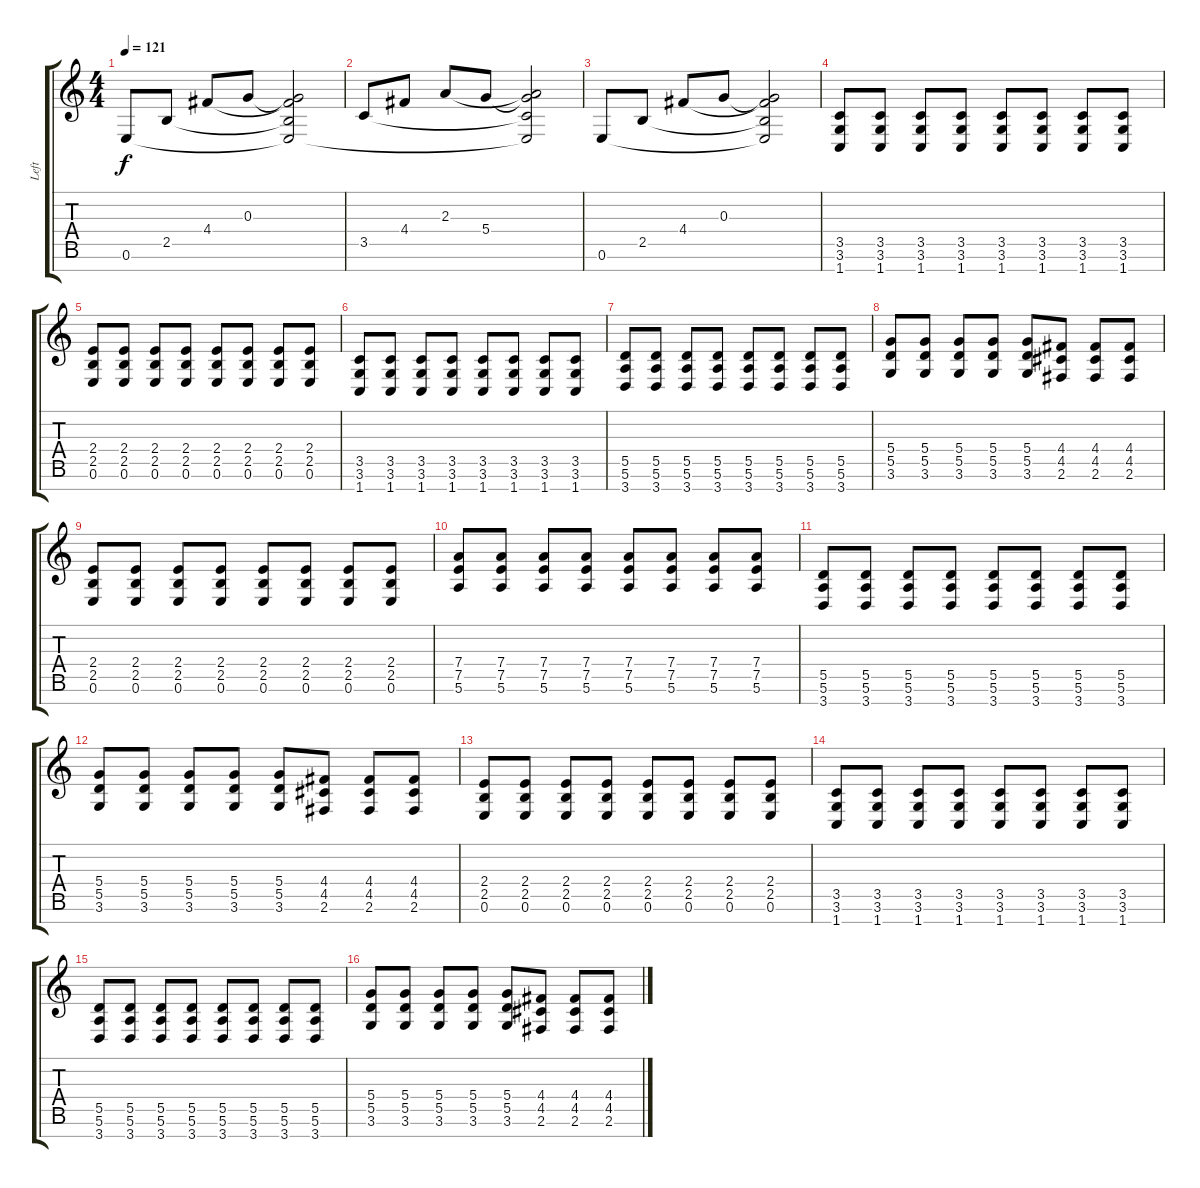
\track ("Left" "Left") {instrument distortionguitar}
\staff {score tabs}
\tuning (E4 B3 G3 D3 A2 E2 B1) {hide}
\ts (4 4)
\tempo 121
\clef g2
\ks c
0.6.8{dy f} 2.5.8 4.4.8 0.3.8 (0.3{t} 4.4{t} 2.5{t} 0.6{t}).2 |
3.5.8 4.4.8 2.3.8 5.4.8 (2.3{t} 5.4{t} 3.5{t} 0.6{t}).2 |
0.6.8 2.5.8 4.4.8 0.3.8 (0.3{t} 4.4{t} 2.5{t} 0.6{t}).2 |
(3.5 3.6 1.7).8 (3.5 3.6 1.7).8 (3.5 3.6 1.7).8 (3.5 3.6 1.7).8 (3.5 3.6 1.7).8 (3.5 3.6 1.7).8 (3.5 3.6 1.7).8 (3.5 3.6 1.7).8 |
(2.4 2.5 0.6).8 (2.4 2.5 0.6).8 (2.4 2.5 0.6).8 (2.4 2.5 0.6).8 (2.4 2.5 0.6).8 (2.4 2.5 0.6).8 (2.4 2.5 0.6).8 (2.4 2.5 0.6).8 |
(3.5 3.6 1.7).8 (3.5 3.6 1.7).8 (3.5 3.6 1.7).8 (3.5 3.6 1.7).8 (3.5 3.6 1.7).8 (3.5 3.6 1.7).8 (3.5 3.6 1.7).8 (3.5 3.6 1.7).8 |
(5.5 5.6 3.7).8 (5.5 5.6 3.7).8 (5.5 5.6 3.7).8 (5.5 5.6 3.7).8 (5.5 5.6 3.7).8 (5.5 5.6 3.7).8 (5.5 5.6 3.7).8 (5.5 5.6 3.7).8 |
(5.4 5.5 3.6).8 (5.4 5.5 3.6).8 (5.4 5.5 3.6).8 (5.4 5.5 3.6).8 (5.4 5.5 3.6).8 (4.4 4.5 2.6).8 (4.4 4.5 2.6).8 (4.4 4.5 2.6).8 |
(2.4 2.5 0.6).8 (2.4 2.5 0.6).8 (2.4 2.5 0.6).8 (2.4 2.5 0.6).8 (2.4 2.5 0.6).8 (2.4 2.5 0.6).8 (2.4 2.5 0.6).8 (2.4 2.5 0.6).8 |
(7.4 7.5 5.6).8 (7.4 7.5 5.6).8 (7.4 7.5 5.6).8 (7.4 7.5 5.6).8 (7.4 7.5 5.6).8 (7.4 7.5 5.6).8 (7.4 7.5 5.6).8 (7.4 7.5 5.6).8 |
(5.5 5.6 3.7).8 (5.5 5.6 3.7).8 (5.5 5.6 3.7).8 (5.5 5.6 3.7).8 (5.5 5.6 3.7).8 (5.5 5.6 3.7).8 (5.5 5.6 3.7).8 (5.5 5.6 3.7).8 |
(5.4 5.5 3.6).8 (5.4 5.5 3.6).8 (5.4 5.5 3.6).8 (5.4 5.5 3.6).8 (5.4 5.5 3.6).8 (4.4 4.5 2.6).8 (4.4 4.5 2.6).8 (4.4 4.5 2.6).8 |
(2.4 2.5 0.6).8 (2.4 2.5 0.6).8 (2.4 2.5 0.6).8 (2.4 2.5 0.6).8 (2.4 2.5 0.6).8 (2.4 2.5 0.6).8 (2.4 2.5 0.6).8 (2.4 2.5 0.6).8 |
(3.5 3.6 1.7).8 (3.5 3.6 1.7).8 (3.5 3.6 1.7).8 (3.5 3.6 1.7).8 (3.5 3.6 1.7).8 (3.5 3.6 1.7).8 (3.5 3.6 1.7).8 (3.5 3.6 1.7).8 |
(5.5 5.6 3.7).8 (5.5 5.6 3.7).8 (5.5 5.6 3.7).8 (5.5 5.6 3.7).8 (5.5 5.6 3.7).8 (5.5 5.6 3.7).8 (5.5 5.6 3.7).8 (5.5 5.6 3.7).8 |
(5.4 5.5 3.6).8 (5.4 5.5 3.6).8 (5.4 5.5 3.6).8 (5.4 5.5 3.6).8 (5.4 5.5 3.6).8 (4.4 4.5 2.6).8 (4.4 4.5 2.6).8 (4.4 4.5 2.6).8
